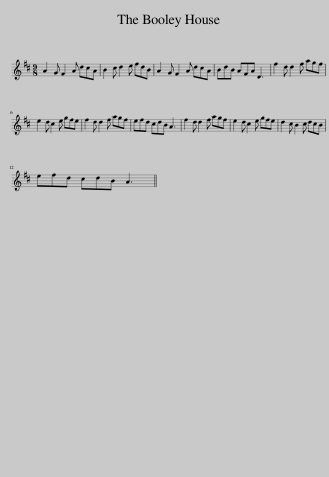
X:1
L:1/8
M:9/8
I:linebreak $
K:D
V:1 treble
V:1
 A2 G F2 A dcA | B2 c d2 e fdB | A2 G F2 A dcA | BdB AFA D3 | f2 d d2 f agf |$ %5
 e2 d c2 e gfe | f2 d d2 f agf | efd cdB A3 | f2 d d2 f agf | e2 d c2 e gfe | %10
 d2 c B2 c dcB |$ efd cdB A3 || %12
